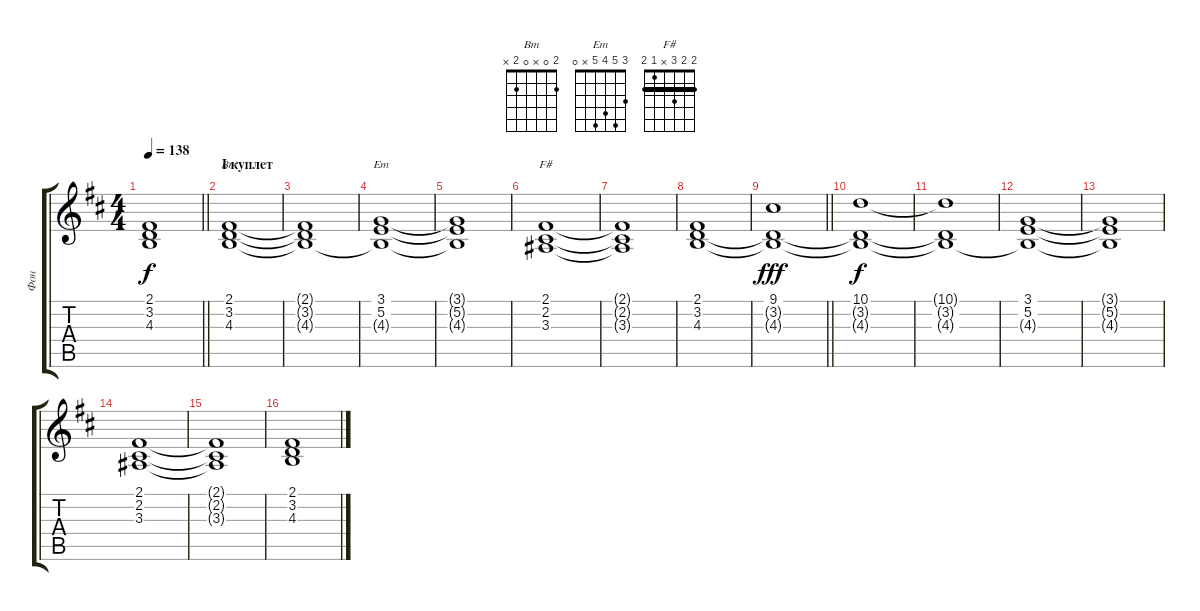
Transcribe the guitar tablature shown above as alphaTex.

\track ("Фон" "Фон") {instrument pad2warm}
\staff {score tabs}
\tuning (E4 B3 G3 D3 A2 E2) {hide}
\chord ("Bm" 2 0 x 0 2 x)
\chord ("Em" 3 5 4 5 x 0)
\chord ("F#" 2 2 3 x 1 2) {barre 2}
\ts (4 4)
\tempo 138
\clef g2
\barLineRight lightlight
\ks bminor
(2.1{t} 3.2{t} 4.3{t}).1{dy f} |
\section ("" "I куплет")
(2.1 3.2 4.3).1{ch "Bm" volume 5} |
(2.1{t} 3.2{t} 4.3{t}).1 |
(3.1 5.2 4.3{t}).1{ch "Em"} |
(3.1{t} 5.2{t} 4.3{t}).1 |
(2.1 2.2 3.3).1{ch "F#"} |
(2.1{t} 2.2{t} 3.3{t}).1 |
(2.1 3.2 4.3).1 |
\barLineRight lightlight
(9.1 3.2{t} 4.3{t}).1{dy fff} |
(10.1 3.2{t} 4.3{t}).1{dy f} |
(10.1{t} 3.2{t} 4.3{t}).1 |
(3.1 5.2 4.3{t}).1 |
(3.1{t} 5.2{t} 4.3{t}).1 |
(2.1 2.2 3.3).1 |
(2.1{t} 2.2{t} 3.3{t}).1 |
(2.1 3.2 4.3).1
